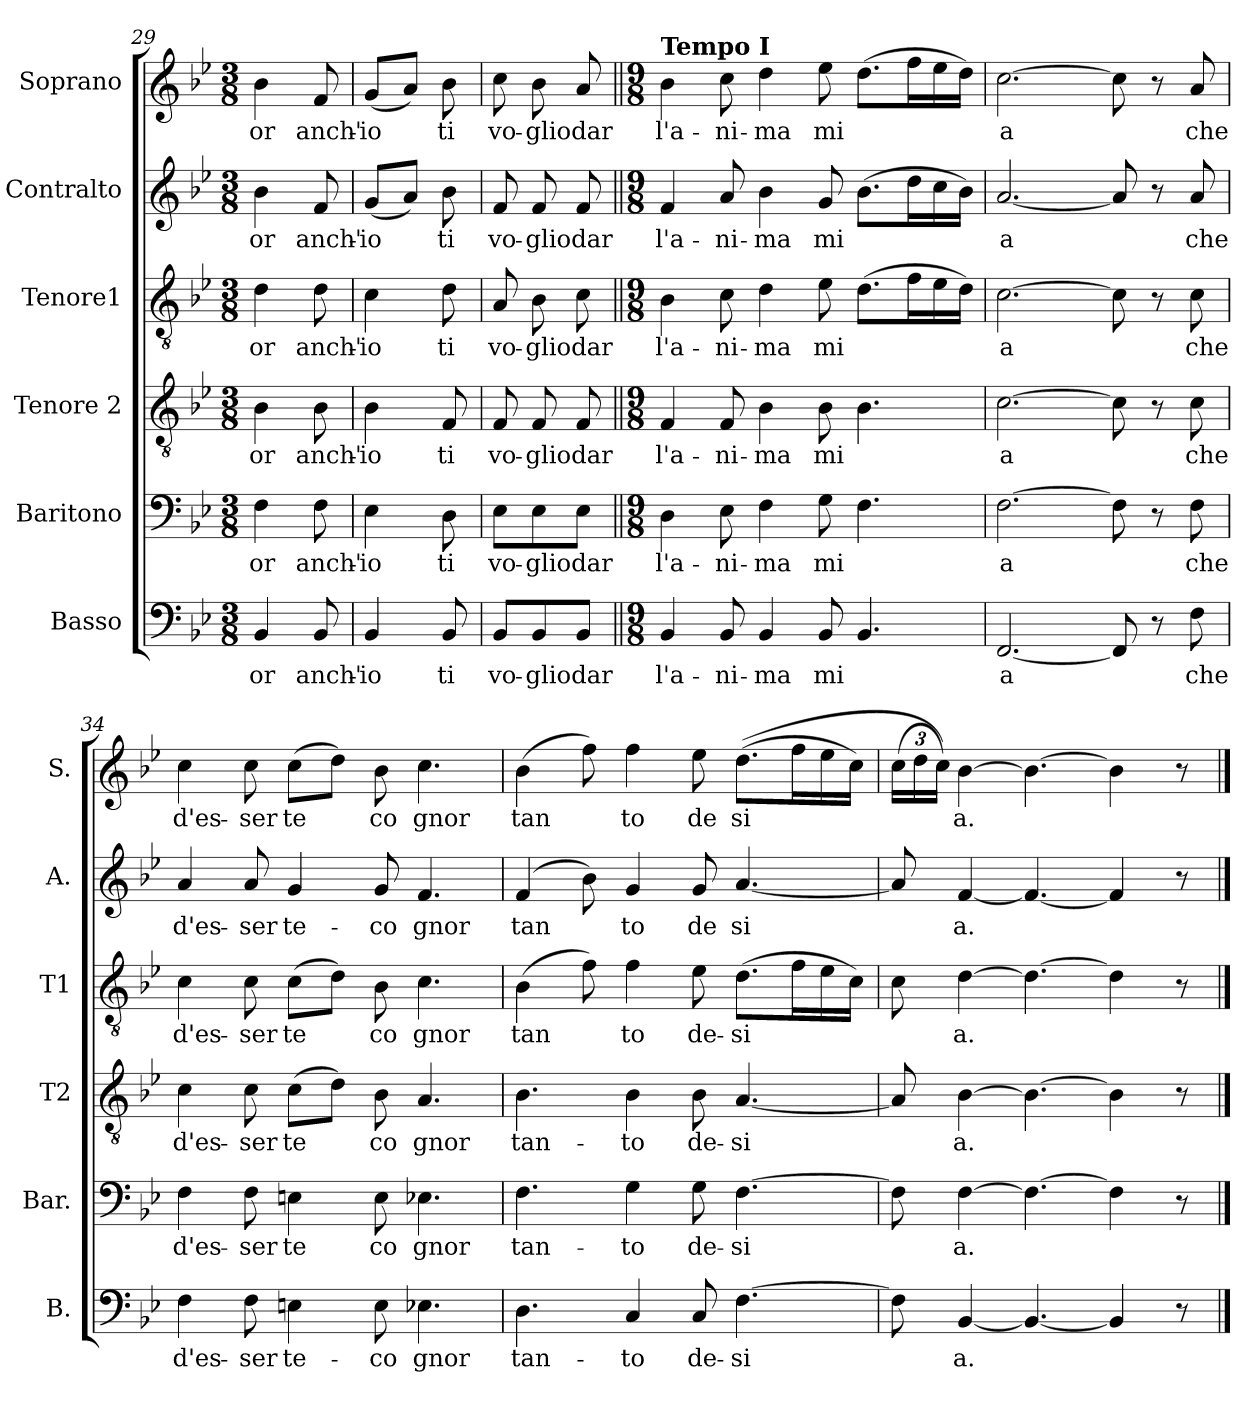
**kern	**text	**kern	**text	**kern	**text	**kern	**text	**kern	**text	**kern	**text
*part6	*part6	*part5	*part5	*part4	*part4	*part3	*part3	*part2	*part2	*part1	*part1
*staff6	*staff6	*staff5	*staff5	*staff4	*staff4	*staff3	*staff3	*staff2	*staff2	*staff1	*staff1
*I"Basso	*	*I"Baritono	*	*I"Tenore 2	*	*I"Tenore1	*	*I"Contralto	*	*I"Soprano	*
*I'B.	*	*I'Bar.	*	*I'T2	*	*I'T1	*	*I'A.	*	*I'S.	*
*clefF4	*	*clefF4	*	*clefGv2	*	*clefGv2	*	*clefG2	*	*clefG2	*
*k[b-e-]	*	*k[b-e-]	*	*k[b-e-]	*	*k[b-e-]	*	*k[b-e-]	*	*k[b-e-]	*
*B-:	*	*B-:	*	*B-:	*	*B-:	*	*B-:	*	*B-:	*
*M3/8	*	*M3/8	*	*M3/8	*	*M3/8	*	*M3/8	*	*M3/8	*
=29	=29	=29	=29	=29	=29	=29	=29	=29	=29	=29	=29
!	!LO:LY:b	!	!LO:LY:b	!	!LO:LY:b	!	!LO:LY:b	!	!LO:LY:b	!	!LO:LY:b
4BB-/	or	4F\	or	4B-\	or	4d\	or	4b-\	or	4b-\	or
!	!LO:LY:b	!	!LO:LY:b	!	!LO:LY:b	!	!LO:LY:b	!	!LO:LY:b	!	!LO:LY:b
8BB-/	anch'-	8F\	anch'-	8B-\	anch'-	8d\	anch'-	8f/	anch'-	8f/	anch'-
=30	=30	=30	=30	=30	=30	=30	=30	=30	=30	=30	=30
!	!LO:LY:b	!	!LO:LY:b	!	!LO:LY:b	!	!LO:LY:b	!	!LO:LY:b	!	!LO:LY:b
4BB-/	-io	4E-\	-io	4B-\	-io	4c\	-io	(<8g/L	-io	(<8g/L	-io
.	.	.	.	.	.	.	.	8a/J)	.	8a/J)	.
!	!LO:LY:b	!	!LO:LY:b	!	!LO:LY:b	!	!LO:LY:b	!	!LO:LY:b	!	!LO:LY:b
8BB-/	ti	8D\	ti	8F/	ti	8d\	ti	8b-\	ti	8b-\	ti
=31	=31	=31	=31	=31	=31	=31	=31	=31	=31	=31	=31
!	!LO:LY:b	!	!LO:LY:b	!	!LO:LY:b	!	!LO:LY:b	!	!LO:LY:b	!	!LO:LY:b
8BB-/L	vo-	8E-\L	vo-	8F/	vo-	8A/	vo-	8f/	vo-	8cc\	vo-
!	!LO:LY:b	!	!LO:LY:b	!	!LO:LY:b	!	!LO:LY:b	!	!LO:LY:b	!	!LO:LY:b
8BB-/	-glio	8E-\	-glio	8F/	-glio	8B-\	-glio	8f/	-glio	8b-\	-glio
!	!LO:LY:b	!	!LO:LY:b	!	!LO:LY:b	!	!LO:LY:b	!	!LO:LY:b	!	!LO:LY:b
8BB-/J	dar	8E-\J	dar	8F/	dar	8c\	dar	8f/	dar	8a/	dar
=32||	=32||	=32||	=32||	=32||	=32||	=32||	=32||	=32||	=32||	=32||	=32||
*M9/8	*	*M9/8	*	*M9/8	*	*M9/8	*	*M9/8	*	*M9/8	*
!	!	!	!	!	!	!	!	!	!	!LO:TX:a:B:t=Tempo I	!
!	!LO:LY:b	!	!LO:LY:b	!	!LO:LY:b	!	!LO:LY:b	!	!LO:LY:b	!	!LO:LY:b
4BB-/	l'a-	4D\	l'a-	4F/	l'a-	4B-\	l'a-	4f/	l'a-	4b-\	l'a-
!	!LO:LY:b	!	!LO:LY:b	!	!LO:LY:b	!	!LO:LY:b	!	!LO:LY:b	!	!LO:LY:b
8BB-/	-ni-	8E-\	-ni-	8F/	-ni-	8c\	-ni-	8a/	-ni-	8cc\	-ni-
!	!LO:LY:b	!	!LO:LY:b	!	!LO:LY:b	!	!LO:LY:b	!	!LO:LY:b	!	!LO:LY:b
4BB-/	-ma	4F\	-ma	4B-\	-ma	4d\	-ma	4b-\	-ma	4dd\	-ma
!	!LO:LY:b	!	!LO:LY:b	!	!LO:LY:b	!	!LO:LY:b	!	!LO:LY:b	!	!LO:LY:b
8BB-/	mi	8G\	mi	8B-\	mi	8e-\	mi	8g/	mi	8ee-\	mi
4.BB-/	.	4.F\	.	4.B-\	.	(>8.d\L	.	(>8.b-\L	.	(>8.dd\L	.
.	.	.	.	.	.	16f\L	.	16dd\L	.	16ff\L	.
.	.	.	.	.	.	16e-\	.	16cc\	.	16ee-\	.
.	.	.	.	.	.	16d\JJ)	.	16b-\JJ)	.	16dd\JJ)	.
=33	=33	=33	=33	=33	=33	=33	=33	=33	=33	=33	=33
!	!LO:LY:b	!	!LO:LY:b	!	!LO:LY:b	!	!LO:LY:b	!	!LO:LY:b	!	!LO:LY:b
[2.FF/	a	[2.F\	a	[2.c\	a	[2.c\	a	[2.a/	a	[2.cc\	a
8FF/]	.	8F\]	.	8c\]	.	8c\]	.	8a/]	.	8cc\]	.
8r	.	8r	.	8r	.	8r	.	8r	.	8r	.
!	!LO:LY:b	!	!LO:LY:b	!	!LO:LY:b	!	!LO:LY:b	!	!LO:LY:b	!	!LO:LY:b
8F\	che	8F\	che	8c\	che	8c\	che	8a/	che	8a/	che
!!LO:PB:g=z
=34	=34	=34	=34	=34	=34	=34	=34	=34	=34	=34	=34
!	!LO:LY:b	!	!LO:LY:b	!	!LO:LY:b	!	!LO:LY:b	!	!LO:LY:b	!	!LO:LY:b
4F\	d'es-	4F\	d'es-	4c\	d'es-	4c\	d'es-	4a/	d'es-	4cc\	d'es-
!	!LO:LY:b	!	!LO:LY:b	!	!LO:LY:b	!	!LO:LY:b	!	!LO:LY:b	!	!LO:LY:b
8F\	-ser	8F\	-ser	8c\	-ser	8c\	-ser	8a/	-ser	8cc\	-ser
!	!LO:LY:b	!	!LO:LY:b	!	!LO:LY:b	!	!LO:LY:b	!	!LO:LY:b	!	!LO:LY:b
4En\	te-	4En\	te	(>8c\L	te	(>8c\L	te	4g/	te-	(>8cc\L	te
.	.	.	.	8d\J)	.	8d\J)	.	.	.	8dd\J)	.
!	!LO:LY:b	!	!LO:LY:b	!	!LO:LY:b	!	!LO:LY:b	!	!LO:LY:b	!	!LO:LY:b
8E\	-co	8E\	co	8B-\	co	8B-\	co	8g/	-co	8b-\	co
!	!LO:LY:b	!	!LO:LY:b	!	!LO:LY:b	!	!LO:LY:b	!	!LO:LY:b	!	!LO:LY:b
4.E-X\	gnor	4.E-X\	gnor	4.A/	gnor	4.c\	gnor	4.f/	gnor	4.cc\	gnor
=35	=35	=35	=35	=35	=35	=35	=35	=35	=35	=35	=35
!	!LO:LY:b	!	!LO:LY:b	!	!LO:LY:b	!	!LO:LY:b	!	!LO:LY:b	!	!LO:LY:b
4.D\	tan-	4.F\	-tan-	4.B-\	-tan-	(>4B-\	-tan	(>4f/	-tan	(>4b-\	-tan
.	.	.	.	.	.	8f\)	.	8b-\)	.	8ff\)	.
!	!LO:LY:b	!	!LO:LY:b	!	!LO:LY:b	!	!LO:LY:b	!	!LO:LY:b	!	!LO:LY:b
4C/	-to	4G\	-to	4B-\	-to	4f\	to	4g/	to	4ff\	to
!	!LO:LY:b	!	!LO:LY:b	!	!LO:LY:b	!	!LO:LY:b	!	!LO:LY:b	!	!LO:LY:b
8C/	de-	8G\	de-	8B-\	de-	8e-\	de-	8g/	de	8ee-\	de
!	!LO:LY:b	!	!LO:LY:b	!	!LO:LY:b	!	!LO:LY:b	!	!LO:LY:b	!	!LO:LY:b
[4.F\	-si	[4.F\	-si	[4.A/	-si	(>8.d\L	-si	[4.a/	-si	(>(>8.dd\L	-si
.	.	.	.	.	.	16f\L	.	.	.	16ff\L	.
.	.	.	.	.	.	16e-\	.	.	.	16ee-\	.
.	.	.	.	.	.	16c\JJ)	.	.	.	16cc\JJ)	.
=36	=36	=36	=36	=36	=36	=36	=36	=36	=36	=36	=36
*	*	*	*	*	*	*	*	*	*	*Xbrackettup	*
8F\]	.	8F\]	.	8A/]	.	8c\	.	8a/]	.	(>24cc\LL	.
.	.	.	.	.	.	.	.	.	.	24dd\	.
.	.	.	.	.	.	.	.	.	.	24cc\JJ))	.
!	!LO:LY:b	!	!LO:LY:b	!	!LO:LY:b	!	!LO:LY:b	!	!LO:LY:b	!	!LO:LY:b
[4BB-/	a.	[4F\	a.	[4B-\	a.	[4d\	a.	[4f/	a.	[4b-\	a.
4.BB-/_	.	4.F\_	.	4.B-\_	.	4.d\_	.	4.f/_	.	4.b-\_	.
4BB-/]	.	4F\]	.	4B-\]	.	4d\]	.	4f/]	.	4b-\]	.
8r	.	8r	.	8r	.	8r	.	8r	.	8r	.
==	==	==	==	==	==	==	==	==	==	==	==
*-	*-	*-	*-	*-	*-	*-	*-	*-	*-	*-	*-
